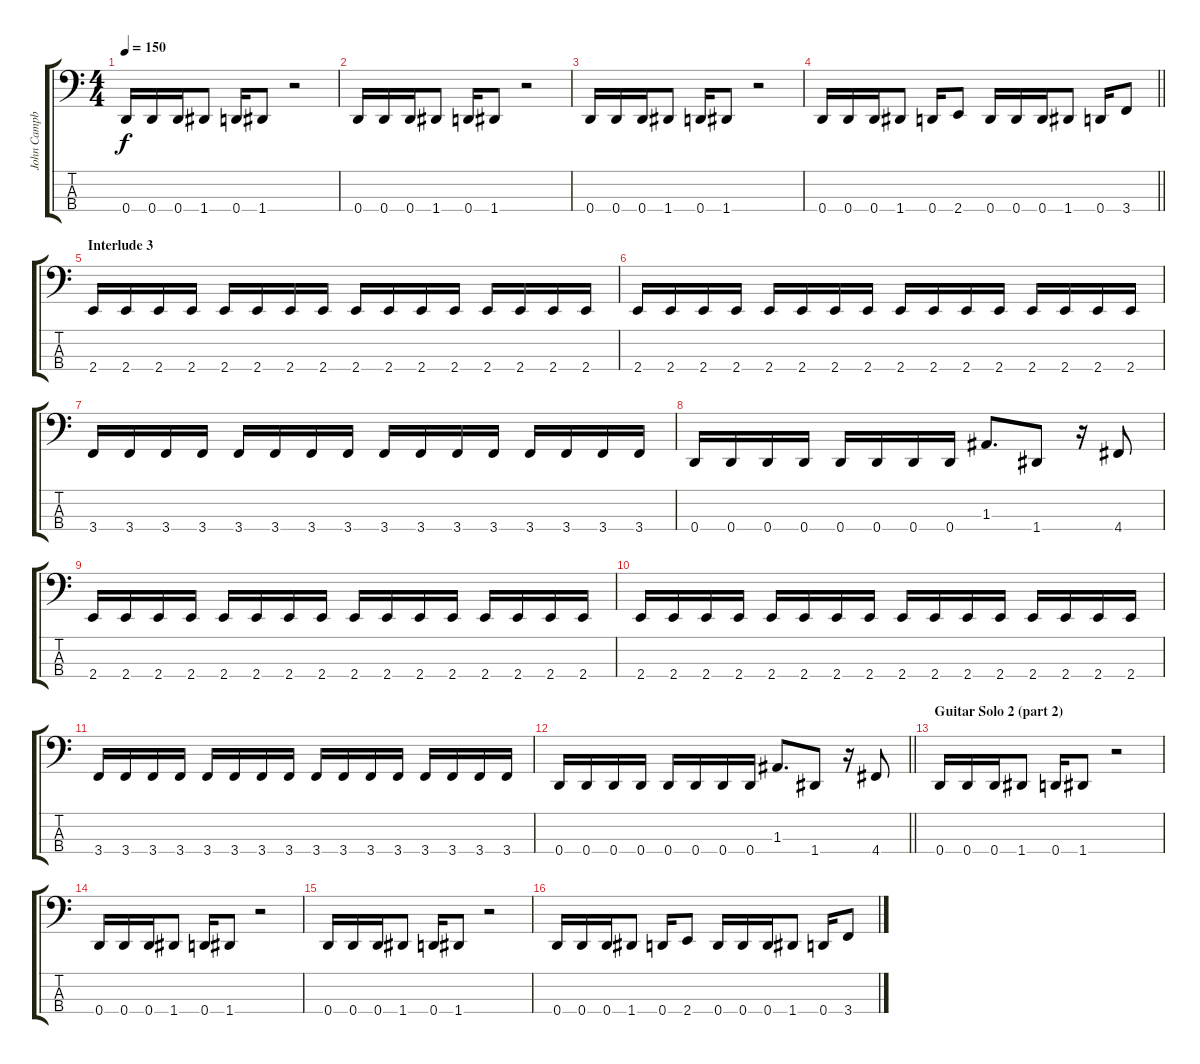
\track ("John Campbell" "John Campb") {instrument electricbasspick}
\staff {score tabs}
\tuning (G2 D2 A1 D1) {hide}
\ts (4 4)
\tempo 150
\clef f4
\ks c
0.4.16{dy f} 0.4.16 0.4.16 1.4.8 0.4.16 1.4.8 r.2 |
0.4.16 0.4.16 0.4.16 1.4.8 0.4.16 1.4.8 r.2 |
0.4.16 0.4.16 0.4.16 1.4.8 0.4.16 1.4.8 r.2 |
\barLineRight lightlight
0.4.16 0.4.16 0.4.16 1.4.8 0.4.16 2.4.8 0.4.16 0.4.16 0.4.16 1.4.8 0.4.16 3.4.8 |
\section ("" "Interlude 3")
2.4.16 2.4.16 2.4.16 2.4.16 2.4.16 2.4.16 2.4.16 2.4.16 2.4.16 2.4.16 2.4.16 2.4.16 2.4.16 2.4.16 2.4.16 2.4.16 |
2.4.16 2.4.16 2.4.16 2.4.16 2.4.16 2.4.16 2.4.16 2.4.16 2.4.16 2.4.16 2.4.16 2.4.16 2.4.16 2.4.16 2.4.16 2.4.16 |
3.4.16 3.4.16 3.4.16 3.4.16 3.4.16 3.4.16 3.4.16 3.4.16 3.4.16 3.4.16 3.4.16 3.4.16 3.4.16 3.4.16 3.4.16 3.4.16 |
0.4.16 0.4.16 0.4.16 0.4.16 0.4.16 0.4.16 0.4.16 0.4.16 1.3.8{d} 1.4.8 r.16 4.4.8 |
2.4.16 2.4.16 2.4.16 2.4.16 2.4.16 2.4.16 2.4.16 2.4.16 2.4.16 2.4.16 2.4.16 2.4.16 2.4.16 2.4.16 2.4.16 2.4.16 |
2.4.16 2.4.16 2.4.16 2.4.16 2.4.16 2.4.16 2.4.16 2.4.16 2.4.16 2.4.16 2.4.16 2.4.16 2.4.16 2.4.16 2.4.16 2.4.16 |
3.4.16 3.4.16 3.4.16 3.4.16 3.4.16 3.4.16 3.4.16 3.4.16 3.4.16 3.4.16 3.4.16 3.4.16 3.4.16 3.4.16 3.4.16 3.4.16 |
\barLineRight lightlight
0.4.16 0.4.16 0.4.16 0.4.16 0.4.16 0.4.16 0.4.16 0.4.16 1.3.8{d} 1.4.8 r.16 4.4.8 |
\section ("" "Guitar Solo 2 (part 2)")
0.4.16 0.4.16 0.4.16 1.4.8 0.4.16 1.4.8 r.2 |
0.4.16 0.4.16 0.4.16 1.4.8 0.4.16 1.4.8 r.2 |
0.4.16 0.4.16 0.4.16 1.4.8 0.4.16 1.4.8 r.2 |
0.4.16 0.4.16 0.4.16 1.4.8 0.4.16 2.4.8 0.4.16 0.4.16 0.4.16 1.4.8 0.4.16 3.4.8
